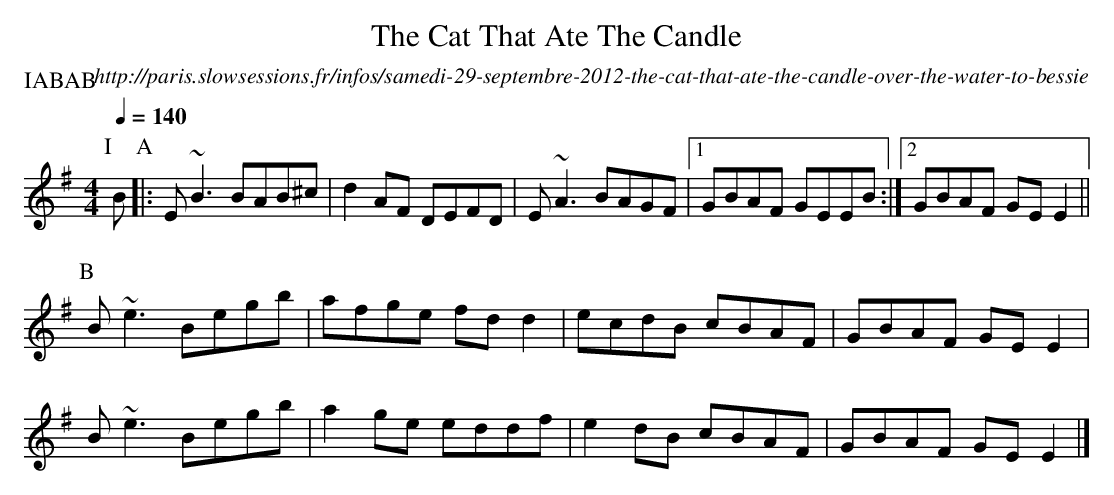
X:1
T:Cat That Ate The Candle, The
O:http://paris.slowsessions.fr/infos/samedi-29-septembre-2012-the-cat-that-ate-the-candle-over-the-water-to-bessie
M:4/4
L:1/8
Q:1/4=140
P:IABAB
K:Em
P:I
B\
P:A
|:E~B3 BAB^c|d2AF DEFD|E~A3 BAGF|1GBAF GEEB:|2 GBAF GEE2||
P:B
B~e3 Begb|afge fdd2|ecdB cBAF|GBAF GEE2|
B~e3 Begb|a2ge eddf|e2dB cBAF|GBAF GEE2|]
